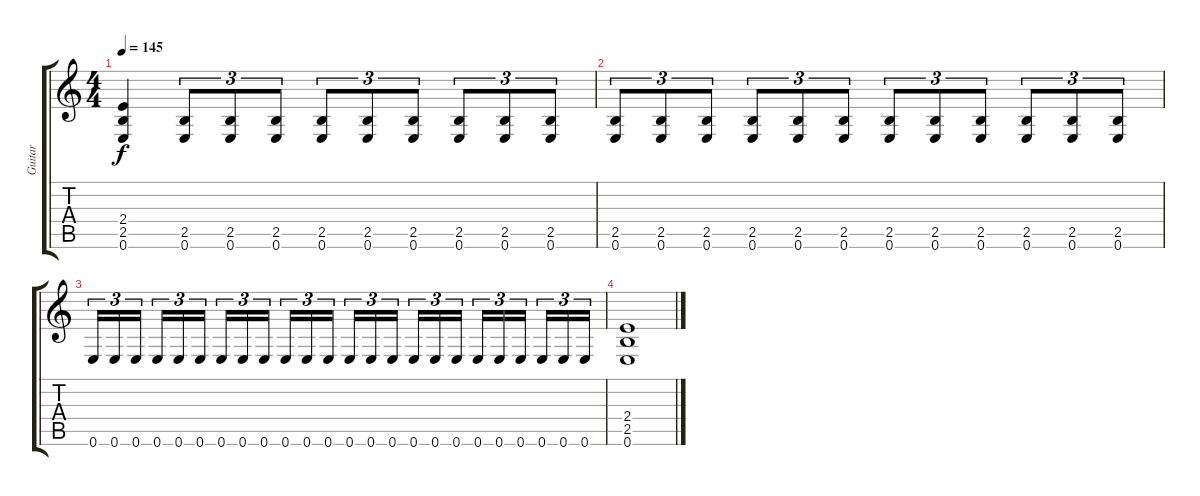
\track ("Guitar" "Guitar") {instrument distortionguitar}
\staff {score tabs}
\tuning (E4 B3 G3 D3 A2 E2) {hide}
\ts (4 4)
\tempo 145
\clef g2
\ks c
(2.4 2.5 0.6).4{dy f} (2.5 0.6).8{tu (3 2)} (2.5 0.6).8{tu (3 2)} (2.5 0.6).8{tu (3 2)} (2.5 0.6).8{tu (3 2)} (2.5 0.6).8{tu (3 2)} (2.5 0.6).8{tu (3 2)} (2.5 0.6).8{tu (3 2)} (2.5 0.6).8{tu (3 2)} (2.5 0.6).8{tu (3 2)} |
(2.5 0.6).8{tu (3 2)} (2.5 0.6).8{tu (3 2)} (2.5 0.6).8{tu (3 2)} (2.5 0.6).8{tu (3 2)} (2.5 0.6).8{tu (3 2)} (2.5 0.6).8{tu (3 2)} (2.5 0.6).8{tu (3 2)} (2.5 0.6).8{tu (3 2)} (2.5 0.6).8{tu (3 2)} (2.5 0.6).8{tu (3 2)} (2.5 0.6).8{tu (3 2)} (2.5 0.6).8{tu (3 2)} |
0.6.16{tu (3 2)} 0.6.16{tu (3 2)} 0.6.16{tu (3 2) beam splitsecondary} 0.6.16{tu (3 2)} 0.6.16{tu (3 2)} 0.6.16{tu (3 2)} 0.6.16{tu (3 2)} 0.6.16{tu (3 2)} 0.6.16{tu (3 2) beam splitsecondary} 0.6.16{tu (3 2)} 0.6.16{tu (3 2)} 0.6.16{tu (3 2)} 0.6.16{tu (3 2)} 0.6.16{tu (3 2)} 0.6.16{tu (3 2) beam splitsecondary} 0.6.16{tu (3 2)} 0.6.16{tu (3 2)} 0.6.16{tu (3 2)} 0.6.16{tu (3 2)} 0.6.16{tu (3 2)} 0.6.16{tu (3 2) beam splitsecondary} 0.6.16{tu (3 2)} 0.6.16{tu (3 2)} 0.6.16{tu (3 2)} |
(2.4 2.5 0.6).1
